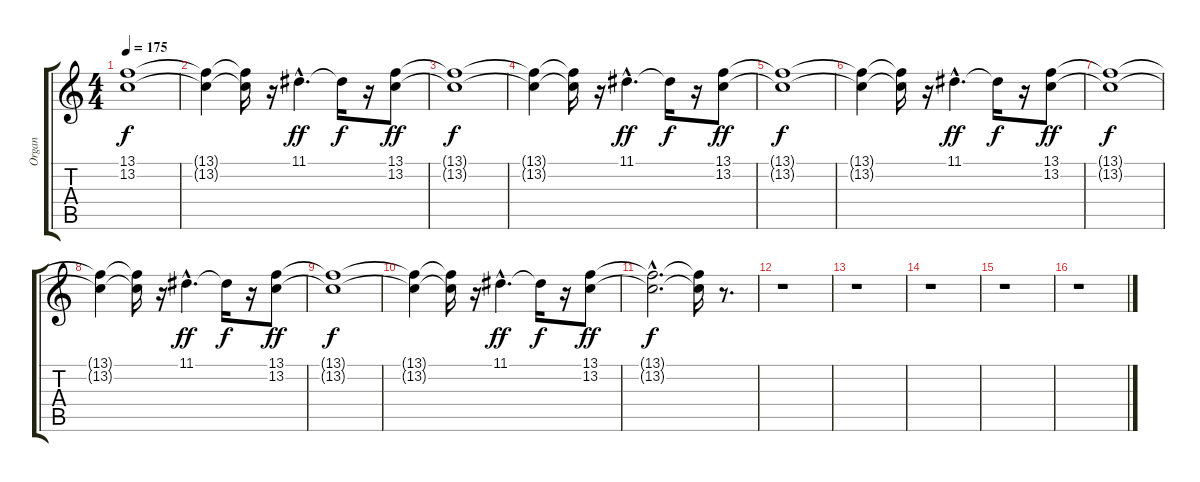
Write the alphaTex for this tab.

\track ("Organ" "Organ") {instrument churchorgan}
\staff {score tabs}
\tuning (E4 B3 G3 D3 A2 E2) {hide}
\ts (4 4)
\tempo 175
\clef g2
\ks c
(13.1{t} 13.2{t}).1{dy f} |
(13.1{t} 13.2{t}).4 (13.1{t} 13.2{t}).16 r.16 11.1{hac}.4{d dy ff} 11.1{t}.16{dy f} r.16 (13.1 13.2).8{dy ff} |
(13.1{t} 13.2{t}).1{dy f} |
(13.1{t} 13.2{t}).4 (13.1{t} 13.2{t}).16 r.16 11.1{hac}.4{d dy ff} 11.1{t}.16{dy f} r.16 (13.1 13.2).8{dy ff} |
(13.1{t} 13.2{t}).1{dy f} |
(13.1{t} 13.2{t}).4 (13.1{t} 13.2{t}).16 r.16 11.1{hac}.4{d dy ff} 11.1{t}.16{dy f} r.16 (13.1 13.2).8{dy ff} |
(13.1{t} 13.2{t}).1{dy f} |
(13.1{t} 13.2{t}).4 (13.1{t} 13.2{t}).16 r.16 11.1{hac}.4{d dy ff} 11.1{t}.16{dy f} r.16 (13.1 13.2).8{dy ff} |
(13.1{t} 13.2{t}).1{dy f} |
(13.1{t} 13.2{t}).4 (13.1{t} 13.2{t}).16 r.16 11.1{hac}.4{d dy ff} 11.1{t}.16{dy f} r.16 (13.1 13.2).8{dy ff} |
(13.1{hac t} 13.2{hac t}).2{d dy f} (13.1{t} 13.2{t}).16 r.8{d} |
r.1 |
r.1 |
r.1 |
r.1 |
r.1
